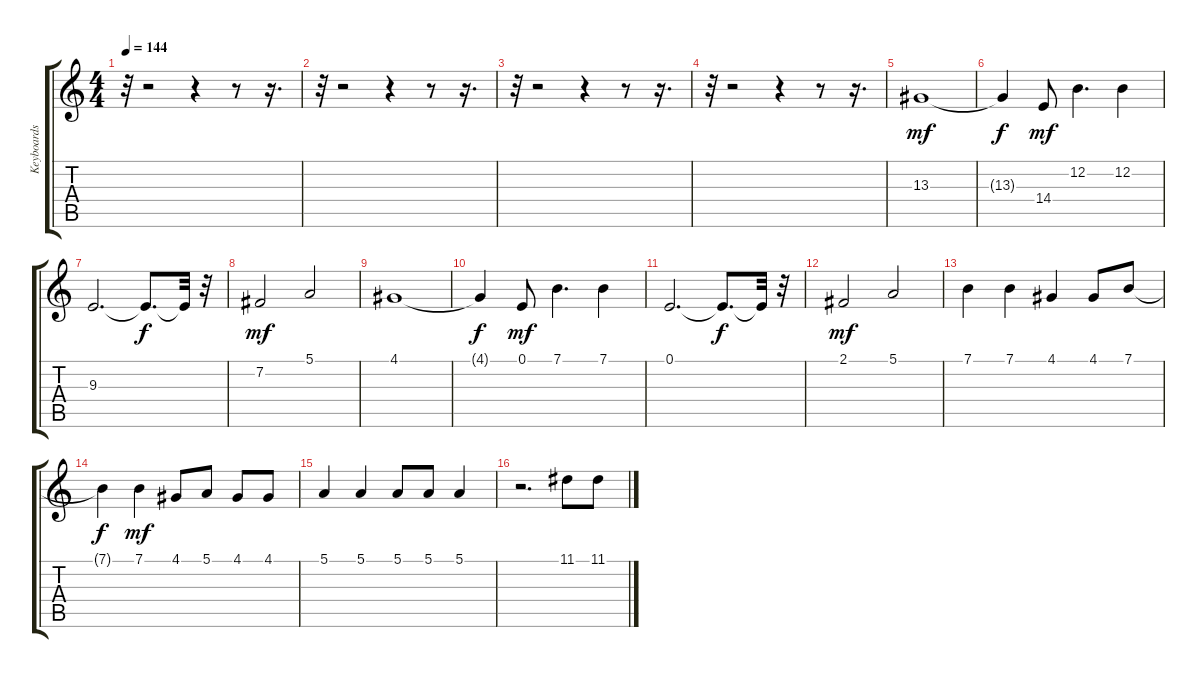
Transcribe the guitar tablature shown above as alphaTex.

\track ("Keyboards" "Keyboards") {instrument percussiveorgan}
\staff {score tabs}
\tuning (E4 B3 G3 D3 A2 E2) {hide}
\ts (4 4)
\tempo 144
\clef g2
\ks c
r.32{dy f} r.2 r.4 r.8 r.16{d} |
r.32 r.2 r.4 r.8 r.16{d} |
r.32 r.2 r.4 r.8 r.16{d} |
r.32 r.2 r.4 r.8 r.16{d} |
13.3.1{dy mf} |
13.3{t}.4{dy f} 14.4.8{dy mf} 12.2.4{d} 12.2.4 |
9.3.2{d} 9.3{t}.8{d dy f} 9.3{t}.32 r.32 |
7.2.2{dy mf} 5.1.2 |
4.1.1 |
4.1{t}.4{dy f} 0.1.8{dy mf} 7.1.4{d} 7.1.4 |
0.1.2{d} 0.1{t}.8{d dy f} 0.1{t}.32 r.32 |
2.1.2{dy mf} 5.1.2 |
7.1.4 7.1.4 4.1.4 4.1.8 7.1.8 |
7.1{t}.4{dy f} 7.1.4{dy mf} 4.1.8 5.1.8 4.1.8 4.1.8 |
5.1.4 5.1.4 5.1.8 5.1.8 5.1.4 |
r.2{d} 11.1.8 11.1.8
